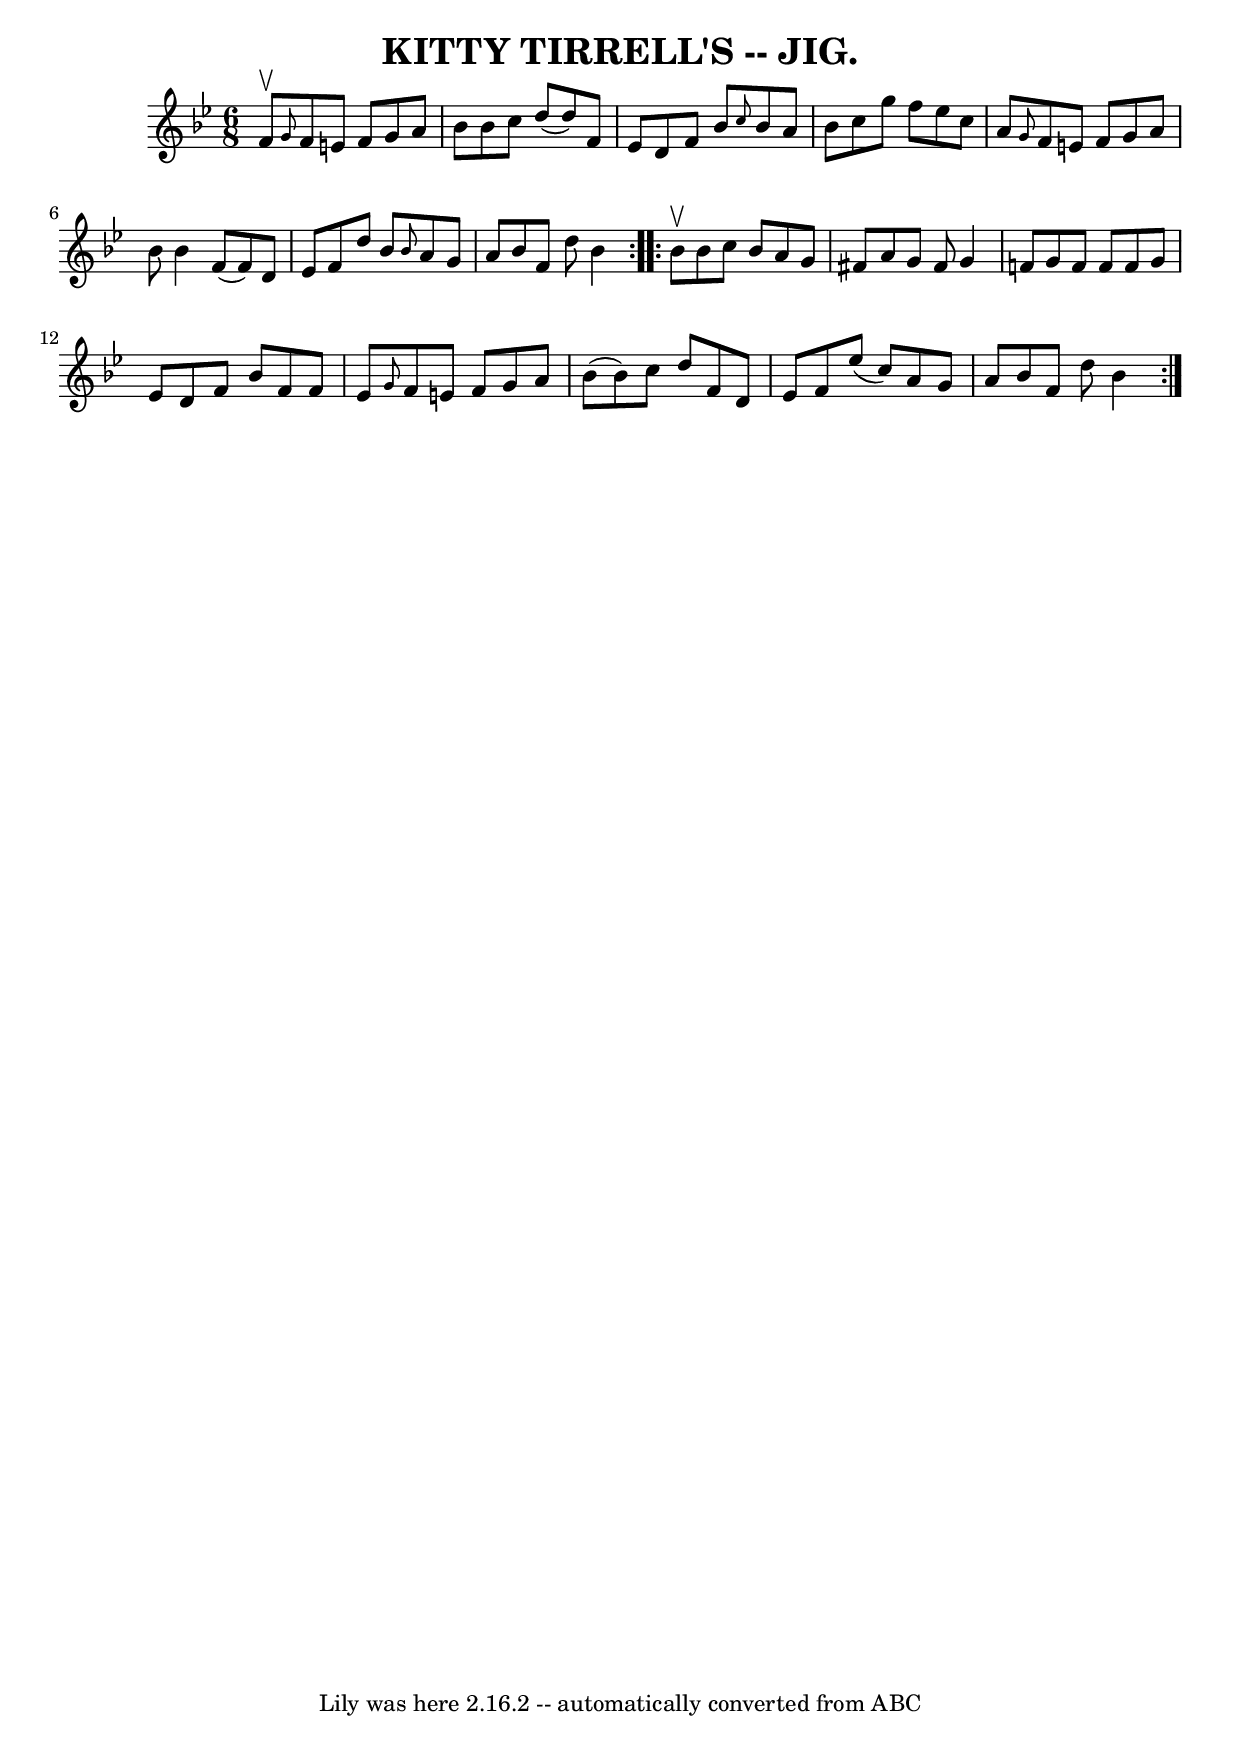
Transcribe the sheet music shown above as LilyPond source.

\version "2.16.2"
\include "Mammoth.ily"
\header {
  %% book = "Coles pg. 64.2"
  crossRefNumber = "22"
  footnotes = ""
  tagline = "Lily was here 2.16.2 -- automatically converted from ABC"
  title = "KITTY TIRRELL'S -- JIG."

}
voicedefault =  {



  \repeat volta 2 {

    \time 6/8 
    \key bes \major f'8^\upbow |
    \grace { g'8  
	   } f'8    
    e'8 f'8 g'8 a'8 bes'8  |
    bes'8 c''8 d''8 (d''8) f'8 ees'8  |
    d'8 f'8 bes'8  \grace { c''8  
			  } bes'8  
    a'8 bes'8  |
    c''8 g''8 f''8 ees''8 c''8 a'8  
    |
    \grace { g'8  
	   } f'8 e'8 f'8 g'8 a'8 bes'8  
    |
    bes'4 f'8 (f'8) d'8 ees'8  |
    f'8 d''8    
    bes'8  \grace { bes'8  
		  } a'8 g'8 a'8  |
    bes'8 f'8    
    d''8 bes'4  
  }     
  \repeat volta 2 {
    bes'8^\upbow |
    bes'8 c''8 
    bes'8 a'8 g'8 fis'8  |
    a'8 g'8 fis'8 g'4 f'!8  
    |
    g'8 f'8 f'8 f'8 g'8 ees'8  |
    d'8 f'8    
    bes'8 f'8 f'8 ees'8  |
    \grace { g'8  
	   } f'8 e'8    
    f'8 g'8 a'8 bes'8 (|
    bes'8) c''8 d''8 f'8 d'8  
    ees'8  |
    f'8 ees''8 (c''8) a'8 g'8 a'8  |
    
    bes'8 f'8 d''8 bes'4  
  }   

}

\score{
  <<

    \context Staff="default"
    {
      \voicedefault 
      
    }

  >>
  \layout {
    
  }
  \midi {
  }

}
